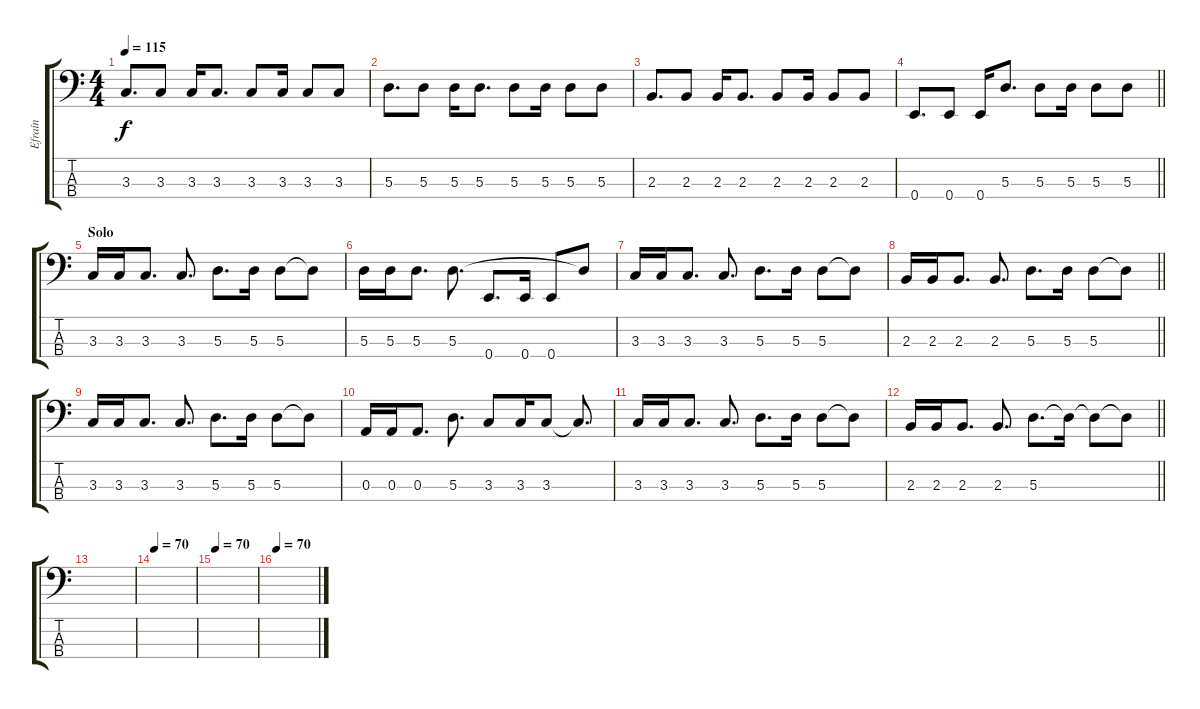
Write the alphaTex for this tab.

\track ("Efraín" "Efraín") {instrument electricbasspick}
\staff {score tabs}
\tuning (G2 D2 A1 E1) {hide}
\ts (4 4)
\tempo 115
\clef f4
\ks c
3.3.8{d dy f} 3.3.8 3.3.16 3.3.8{d} 3.3.8 3.3.16 3.3.8 3.3.8 |
5.3.8{d} 5.3.8 5.3.16 5.3.8{d} 5.3.8 5.3.16 5.3.8 5.3.8 |
2.3.8{d} 2.3.8 2.3.16 2.3.8{d} 2.3.8 2.3.16 2.3.8 2.3.8 |
\barLineRight lightlight
0.4.8{d} 0.4.8 0.4.16 5.3.8{d} 5.3.8 5.3.16 5.3.8 5.3.8 |
\section ("" "Solo")
3.3.16 3.3.16 3.3.8{d} 3.3.8{d} 5.3.8{d} 5.3.16 5.3.8 5.3{t}.8 |
5.3.16 5.3.16 5.3.8{d} 5.3.8{d} 0.4.8{d} 0.4.16 0.4.8 5.3{t}.8 |
3.3.16 3.3.16 3.3.8{d} 3.3.8{d} 5.3.8{d} 5.3.16 5.3.8 5.3{t}.8 |
\barLineRight lightlight
2.3.16 2.3.16 2.3.8{d} 2.3.8{d} 5.3.8{d} 5.3.16 5.3.8 5.3{t}.8 |
3.3.16 3.3.16 3.3.8{d} 3.3.8{d} 5.3.8{d} 5.3.16 5.3.8 5.3{t}.8 |
0.3.16 0.3.16 0.3.8{d} 5.3.8{d} 3.3.8 3.3.16 3.3.8 3.3{t}.8{d} |
3.3.16 3.3.16 3.3.8{d} 3.3.8{d} 5.3.8{d} 5.3.16 5.3.8 5.3{t}.8 |
\barLineRight lightlight
2.3.16 2.3.16 2.3.8{d} 2.3.8{d} 5.3.8{d} 5.3{t}.16 5.3{t}.8 5.3{t}.8 |
|
\tempo 70
|
\tempo 70
|
\tempo 70
